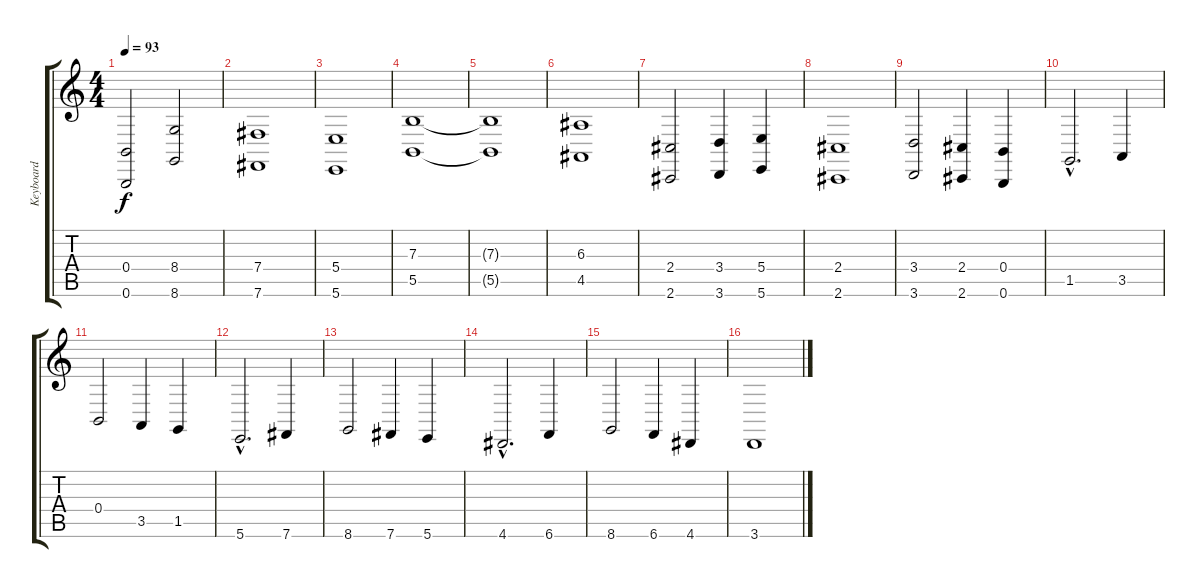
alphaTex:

\track ("Keyboard" "Keyboard") {instrument brightacousticpiano}
\staff {score tabs}
\tuning (Db4 Ab3 E3 B2 Gb2 B1) {hide}
\ts (4 4)
\tempo 93
\clef g2
\ks c
(0.4 0.6).2{dy f} (8.4 8.6).2 |
(7.4 7.6).1 |
(5.4 5.6).1 |
(7.3 5.5).1 |
(7.3{t} 5.5{t}).1 |
(6.3 4.5).1 |
(2.4 2.6).2 (3.4 3.6).4 (5.4 5.6).4 |
(2.4 2.6).1 |
(3.4 3.6).2 (2.4 2.6).4 (0.4 0.6).4 |
1.5{hac}.2{d} 3.5.4 |
0.4.2 3.5.4 1.5.4 |
5.6{hac}.2{d} 7.6.4 |
8.6.2 7.6.4 5.6.4 |
4.6{hac}.2{d} 6.6.4 |
8.6.2 6.6.4 4.6.4 |
3.6.1
